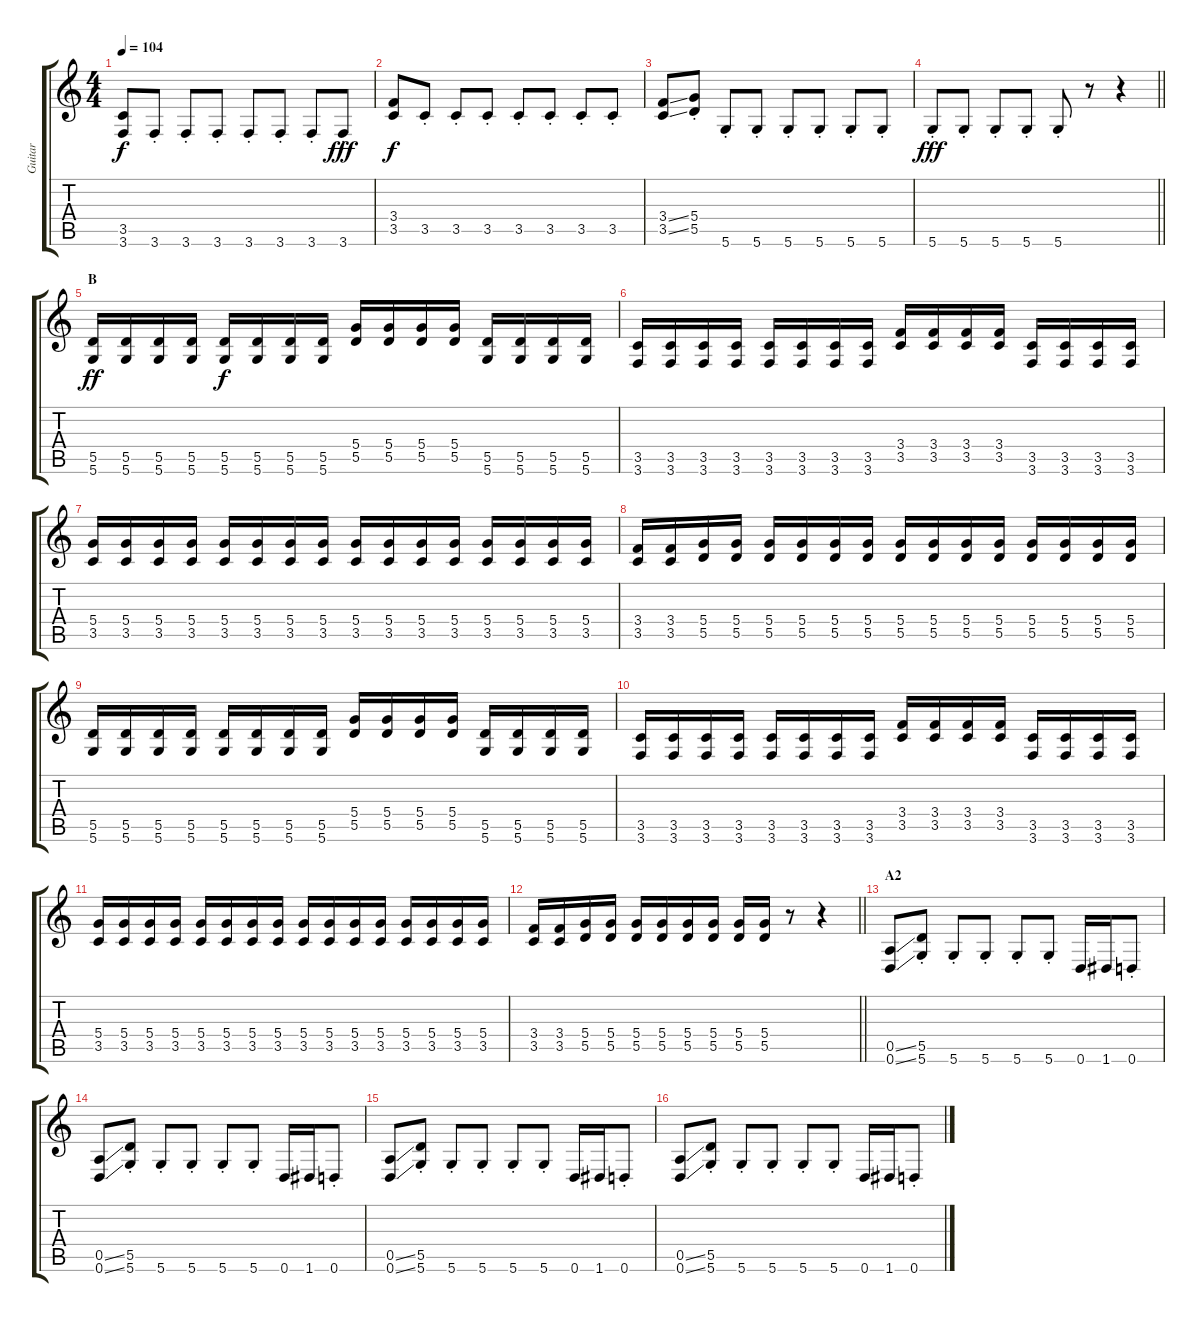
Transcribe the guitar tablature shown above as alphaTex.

\track ("Guitar" "Guitar") {instrument electricguitarclean}
\staff {score tabs}
\tuning (E4 B3 G3 D3 A2 D2) {hide}
\ts (4 4)
\tempo 104
\clef g2
\ks c
(3.5 3.6).8{dy f} 3.6{st}.8 3.6{st}.8 3.6{st}.8 3.6{st}.8 3.6{st}.8 3.6{st}.8 3.6{st}.8{dy fff} |
(3.4 3.5).8{dy f} 3.5{st}.8 3.5{st}.8 3.5{st}.8 3.5{st}.8 3.5{st}.8 3.5{st}.8 3.5{st}.8 |
(3.4{ss} 3.5{ss}).8 (5.4{st} 5.5{st}).8 5.6{st}.8 5.6{st}.8 5.6{st}.8 5.6{st}.8 5.6{st}.8 5.6{st}.8 |
\barLineRight lightlight
5.6{st}.8{dy fff} 5.6{st}.8 5.6{st}.8 5.6{st}.8 5.6{st}.8 r.8 r.4 |
\section ("" "B")
(5.5 5.6).16{dy ff volume 13 instrument distortionguitar} (5.5 5.6).16 (5.5 5.6).16 (5.5 5.6).16 (5.5 5.6).16{dy f} (5.5 5.6).16 (5.5 5.6).16 (5.5 5.6).16 (5.4 5.5).16 (5.4 5.5).16 (5.4 5.5).16 (5.4 5.5).16 (5.5 5.6).16 (5.5 5.6).16 (5.5 5.6).16 (5.5 5.6).16 |
(3.5 3.6).16 (3.5 3.6).16 (3.5 3.6).16 (3.5 3.6).16 (3.5 3.6).16 (3.5 3.6).16 (3.5 3.6).16 (3.5 3.6).16 (3.4 3.5).16 (3.4 3.5).16 (3.4 3.5).16 (3.4 3.5).16 (3.5 3.6).16 (3.5 3.6).16 (3.5 3.6).16 (3.5 3.6).16 |
(5.4 3.5).16 (5.4 3.5).16 (5.4 3.5).16 (5.4 3.5).16 (5.4 3.5).16 (5.4 3.5).16 (5.4 3.5).16 (5.4 3.5).16 (5.4 3.5).16 (5.4 3.5).16 (5.4 3.5).16 (5.4 3.5).16 (5.4 3.5).16 (5.4 3.5).16 (5.4 3.5).16 (5.4 3.5).16 |
(3.4 3.5).16 (3.4 3.5).16 (5.4 5.5).16 (5.4 5.5).16 (5.4 5.5).16 (5.4 5.5).16 (5.4 5.5).16 (5.4 5.5).16 (5.4 5.5).16 (5.4 5.5).16 (5.4 5.5).16 (5.4 5.5).16 (5.4 5.5).16 (5.4 5.5).16 (5.4 5.5).16 (5.4 5.5).16 |
(5.5 5.6).16{volume 13 instrument distortionguitar} (5.5 5.6).16 (5.5 5.6).16 (5.5 5.6).16 (5.5 5.6).16 (5.5 5.6).16 (5.5 5.6).16 (5.5 5.6).16 (5.4 5.5).16 (5.4 5.5).16 (5.4 5.5).16 (5.4 5.5).16 (5.5 5.6).16 (5.5 5.6).16 (5.5 5.6).16 (5.5 5.6).16 |
(3.5 3.6).16 (3.5 3.6).16 (3.5 3.6).16 (3.5 3.6).16 (3.5 3.6).16 (3.5 3.6).16 (3.5 3.6).16 (3.5 3.6).16 (3.4 3.5).16 (3.4 3.5).16 (3.4 3.5).16 (3.4 3.5).16 (3.5 3.6).16 (3.5 3.6).16 (3.5 3.6).16 (3.5 3.6).16 |
(5.4 3.5).16 (5.4 3.5).16 (5.4 3.5).16 (5.4 3.5).16 (5.4 3.5).16 (5.4 3.5).16 (5.4 3.5).16 (5.4 3.5).16 (5.4 3.5).16 (5.4 3.5).16 (5.4 3.5).16 (5.4 3.5).16 (5.4 3.5).16 (5.4 3.5).16 (5.4 3.5).16 (5.4 3.5).16 |
\barLineRight lightlight
(3.4 3.5).16 (3.4 3.5).16 (5.4 5.5).16 (5.4 5.5).16 (5.4 5.5).16 (5.4 5.5).16 (5.4 5.5).16 (5.4 5.5).16 (5.4 5.5).16 (5.4 5.5).16 r.8 r.4 |
\section ("" "A2")
(0.5{ss} 0.6{ss}).8{volume 8 instrument electricguitarclean} (5.5{st} 5.6{st}).8 5.6{st}.8 5.6{st}.8 5.6{st}.8 5.6{st}.8 0.6.16 1.6.16 0.6{st}.8 |
(0.5{ss} 0.6{ss}).8 (5.5{st} 5.6{st}).8 5.6{st}.8 5.6{st}.8 5.6{st}.8 5.6{st}.8 0.6.16 1.6.16 0.6{st}.8 |
(0.5{ss} 0.6{ss}).8 (5.5{st} 5.6{st}).8 5.6{st}.8 5.6{st}.8 5.6{st}.8 5.6{st}.8 0.6.16 1.6.16 0.6{st}.8 |
(0.5{ss} 0.6{ss}).8 (5.5{st} 5.6{st}).8 5.6{st}.8 5.6{st}.8 5.6{st}.8 5.6{st}.8 0.6.16 1.6.16 0.6{st}.8
